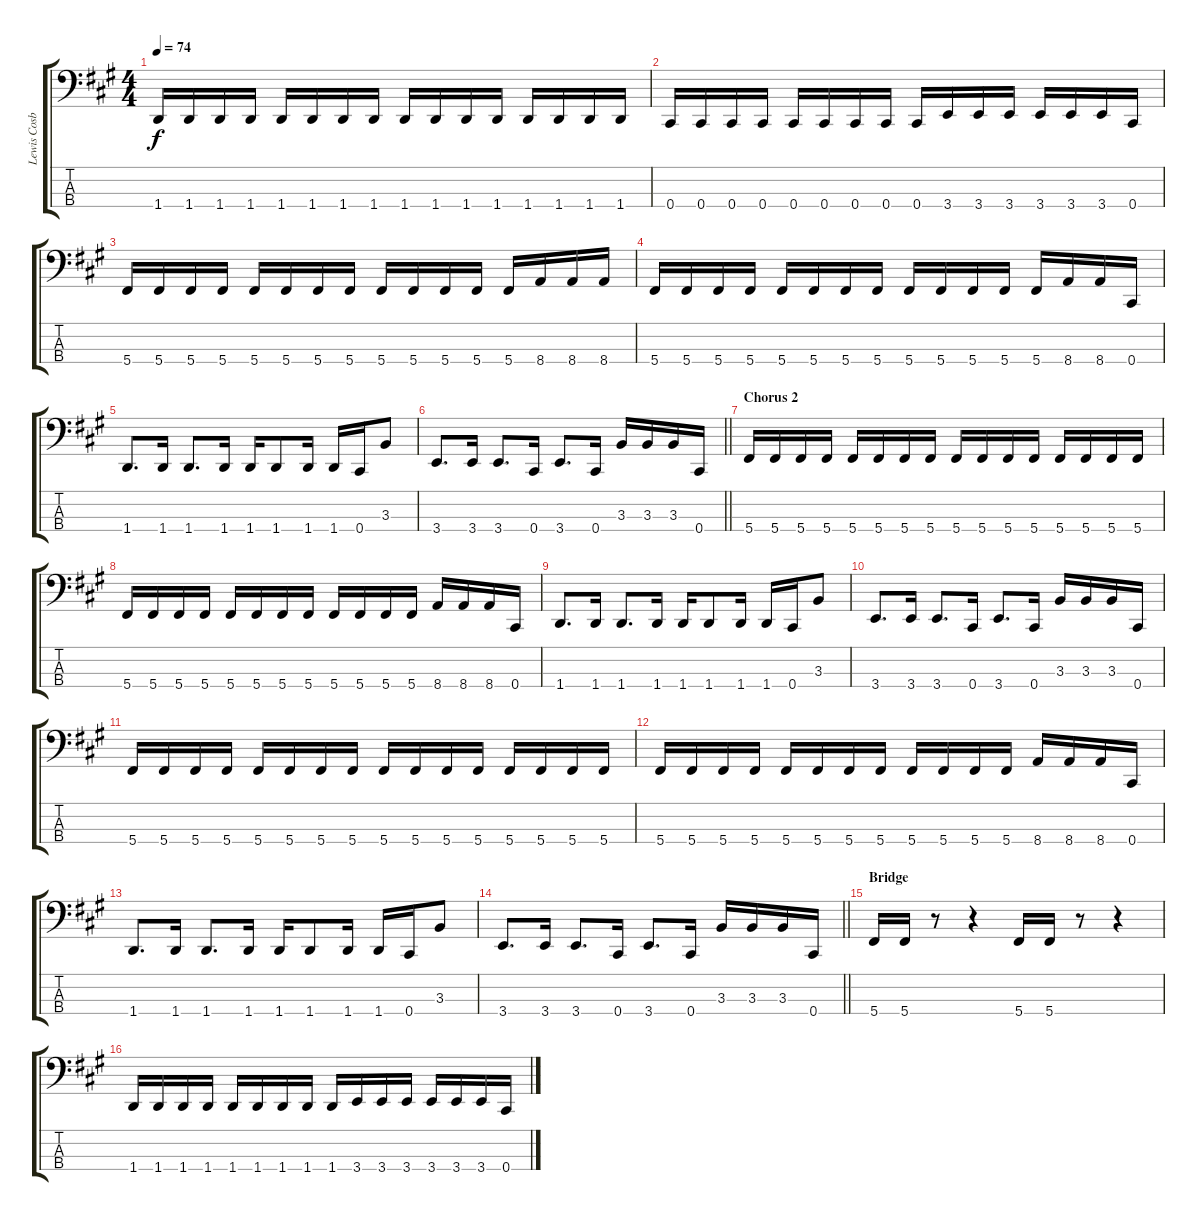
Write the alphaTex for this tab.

\track ("Lewis Cosby" "Lewis Cosb") {instrument electricbassfinger}
\staff {score tabs}
\tuning (Gb2 Db2 Ab1 Db1) {hide}
\ts (4 4)
\tempo 74
\clef f4
\ks f#minor
1.4.16{dy f} 1.4.16 1.4.16 1.4.16 1.4.16 1.4.16 1.4.16 1.4.16 1.4.16 1.4.16 1.4.16 1.4.16 1.4.16 1.4.16 1.4.16 1.4.16 |
0.4.16 0.4.16 0.4.16 0.4.16 0.4.16 0.4.16 0.4.16 0.4.16 0.4.16 3.4.16 3.4.16 3.4.16 3.4.16 3.4.16 3.4.16 0.4.16 |
5.4.16 5.4.16 5.4.16 5.4.16 5.4.16 5.4.16 5.4.16 5.4.16 5.4.16 5.4.16 5.4.16 5.4.16 5.4.16 8.4.16 8.4.16 8.4.16 |
5.4.16 5.4.16 5.4.16 5.4.16 5.4.16 5.4.16 5.4.16 5.4.16 5.4.16 5.4.16 5.4.16 5.4.16 5.4.16 8.4.16 8.4.16 0.4.16 |
1.4.8{d} 1.4.16 1.4.8{d} 1.4.16 1.4.16 1.4.8 1.4.16 1.4.16 0.4.16 3.3.8 |
\barLineRight lightlight
3.4.8{d} 3.4.16 3.4.8{d} 0.4.16 3.4.8{d} 0.4.16 3.3.16 3.3.16 3.3.16 0.4.16 |
\section ("" "Chorus 2")
5.4.16 5.4.16 5.4.16 5.4.16 5.4.16 5.4.16 5.4.16 5.4.16 5.4.16 5.4.16 5.4.16 5.4.16 5.4.16 5.4.16 5.4.16 5.4.16 |
5.4.16 5.4.16 5.4.16 5.4.16 5.4.16 5.4.16 5.4.16 5.4.16 5.4.16 5.4.16 5.4.16 5.4.16 8.4.16 8.4.16 8.4.16 0.4.16 |
1.4.8{d} 1.4.16 1.4.8{d} 1.4.16 1.4.16 1.4.8 1.4.16 1.4.16 0.4.16 3.3.8 |
3.4.8{d} 3.4.16 3.4.8{d} 0.4.16 3.4.8{d} 0.4.16 3.3.16 3.3.16 3.3.16 0.4.16 |
5.4.16 5.4.16 5.4.16 5.4.16 5.4.16 5.4.16 5.4.16 5.4.16 5.4.16 5.4.16 5.4.16 5.4.16 5.4.16 5.4.16 5.4.16 5.4.16 |
5.4.16 5.4.16 5.4.16 5.4.16 5.4.16 5.4.16 5.4.16 5.4.16 5.4.16 5.4.16 5.4.16 5.4.16 8.4.16 8.4.16 8.4.16 0.4.16 |
1.4.8{d} 1.4.16 1.4.8{d} 1.4.16 1.4.16 1.4.8 1.4.16 1.4.16 0.4.16 3.3.8 |
\barLineRight lightlight
3.4.8{d} 3.4.16 3.4.8{d} 0.4.16 3.4.8{d} 0.4.16 3.3.16 3.3.16 3.3.16 0.4.16 |
\section ("" "Bridge")
5.4.16 5.4.16 r.8 r.4 5.4.16 5.4.16 r.8 r.4 |
1.4.16 1.4.16 1.4.16 1.4.16 1.4.16 1.4.16 1.4.16 1.4.16 1.4.16 3.4.16 3.4.16 3.4.16 3.4.16 3.4.16 3.4.16 0.4.16
